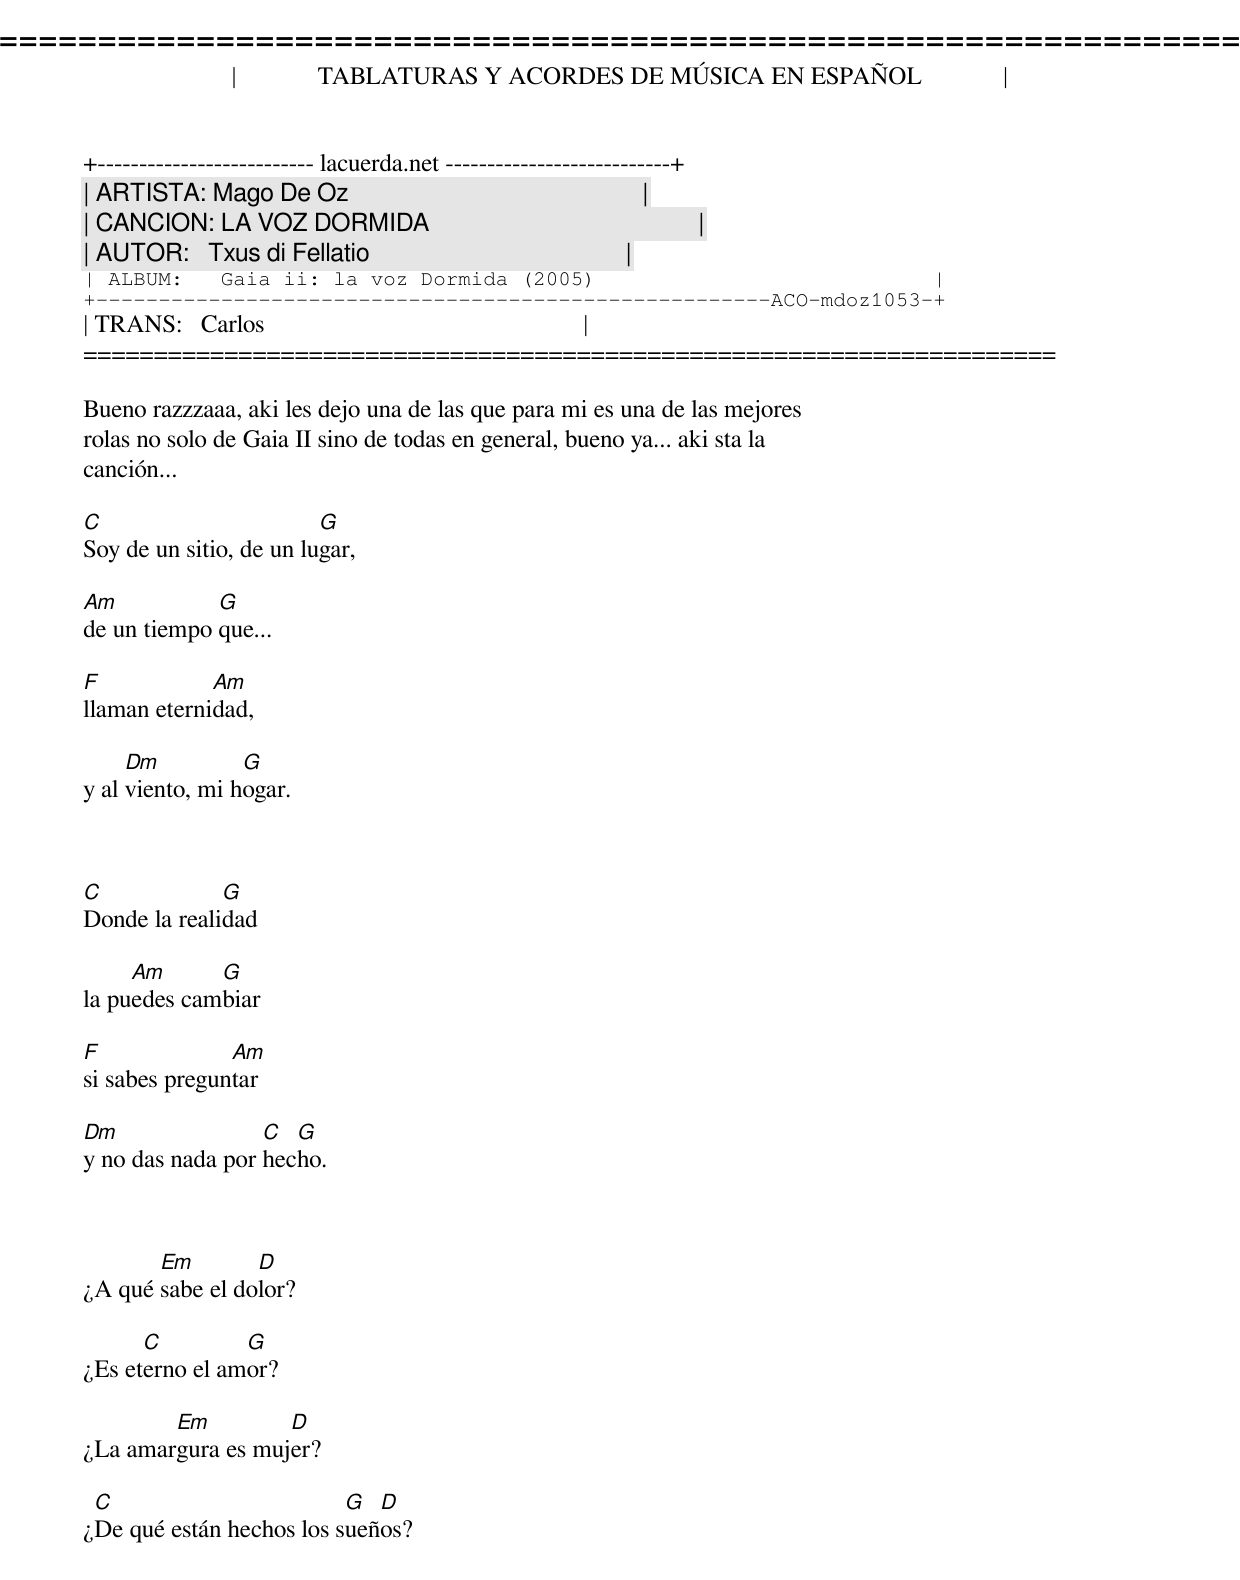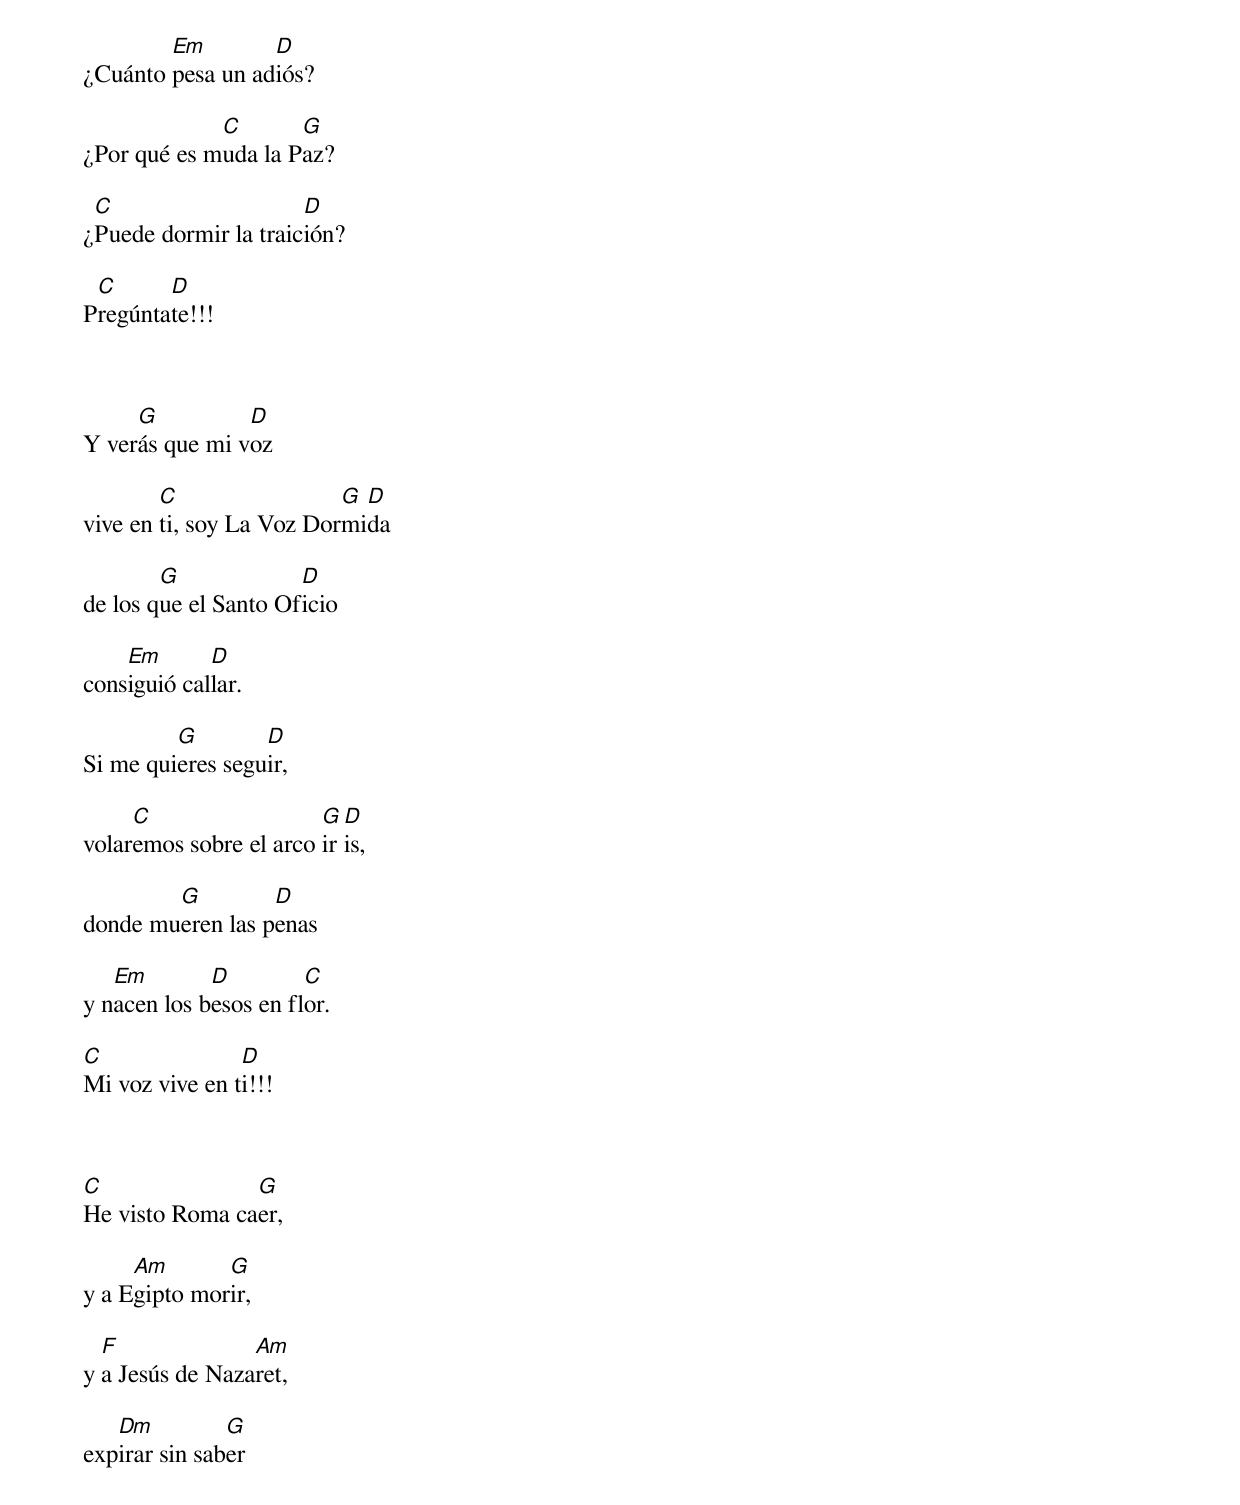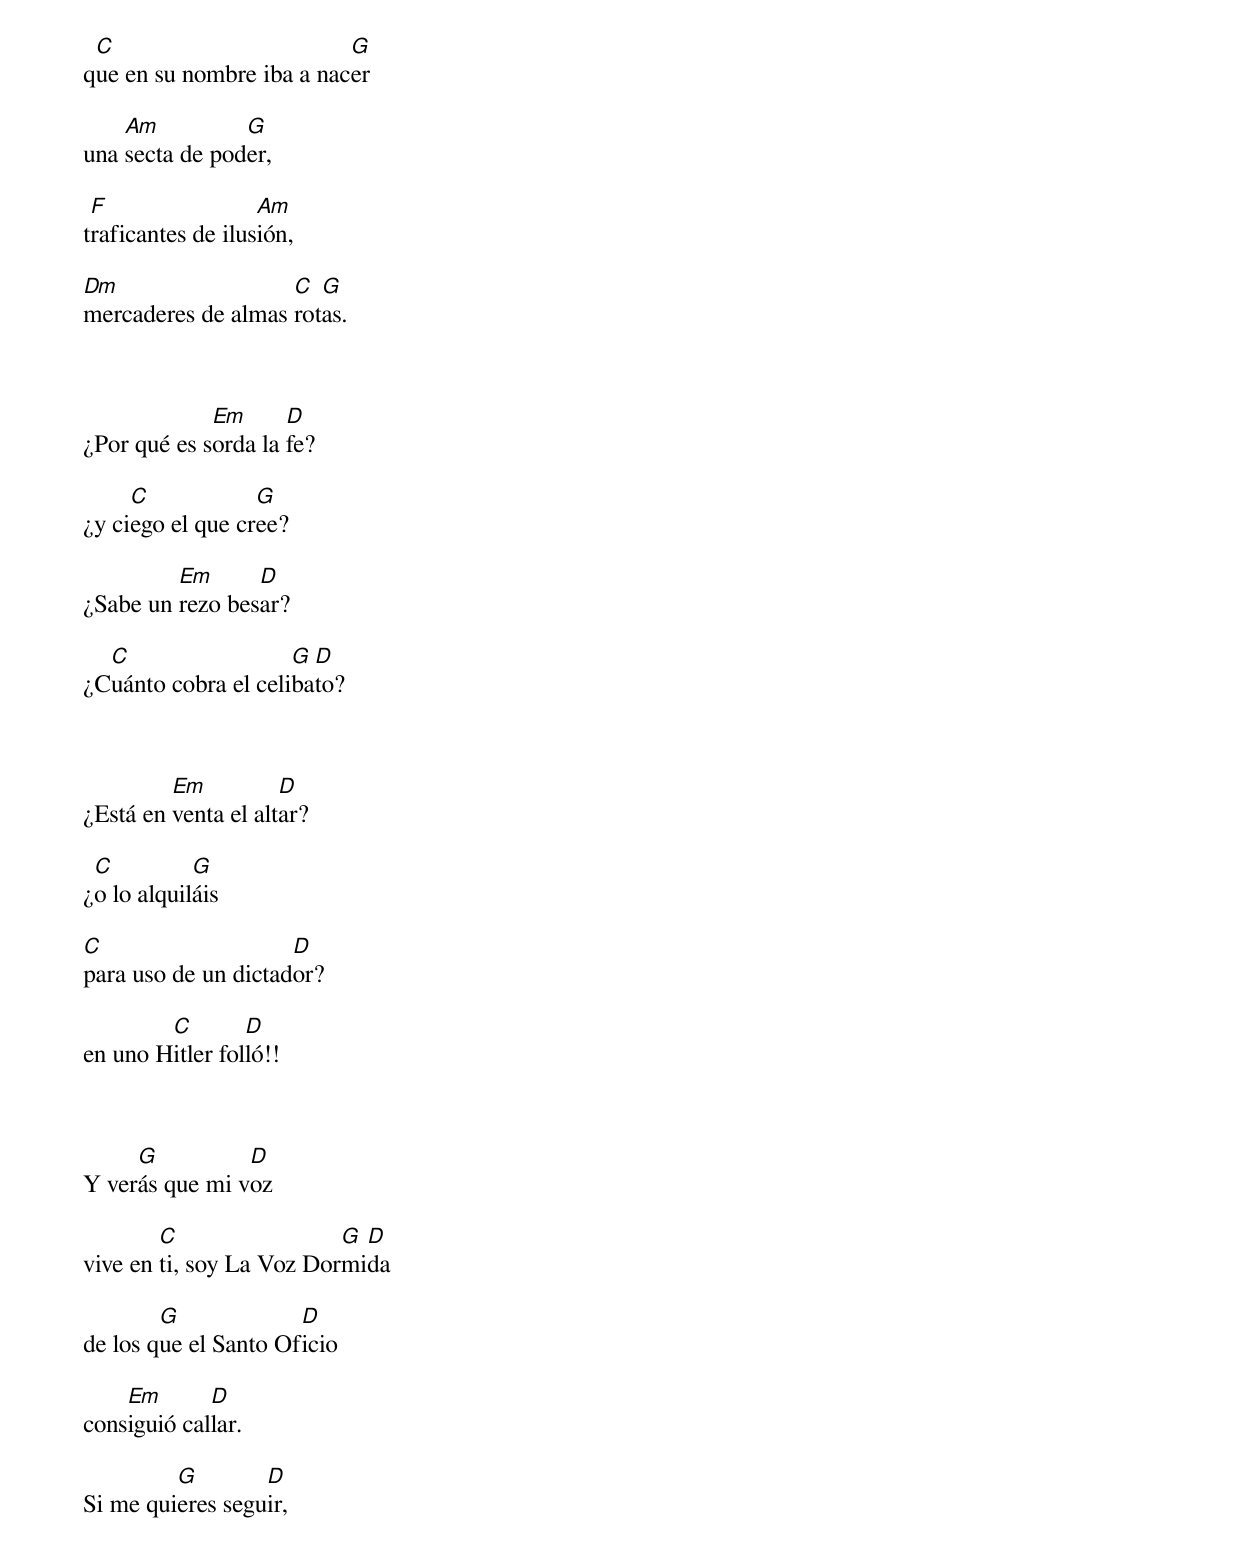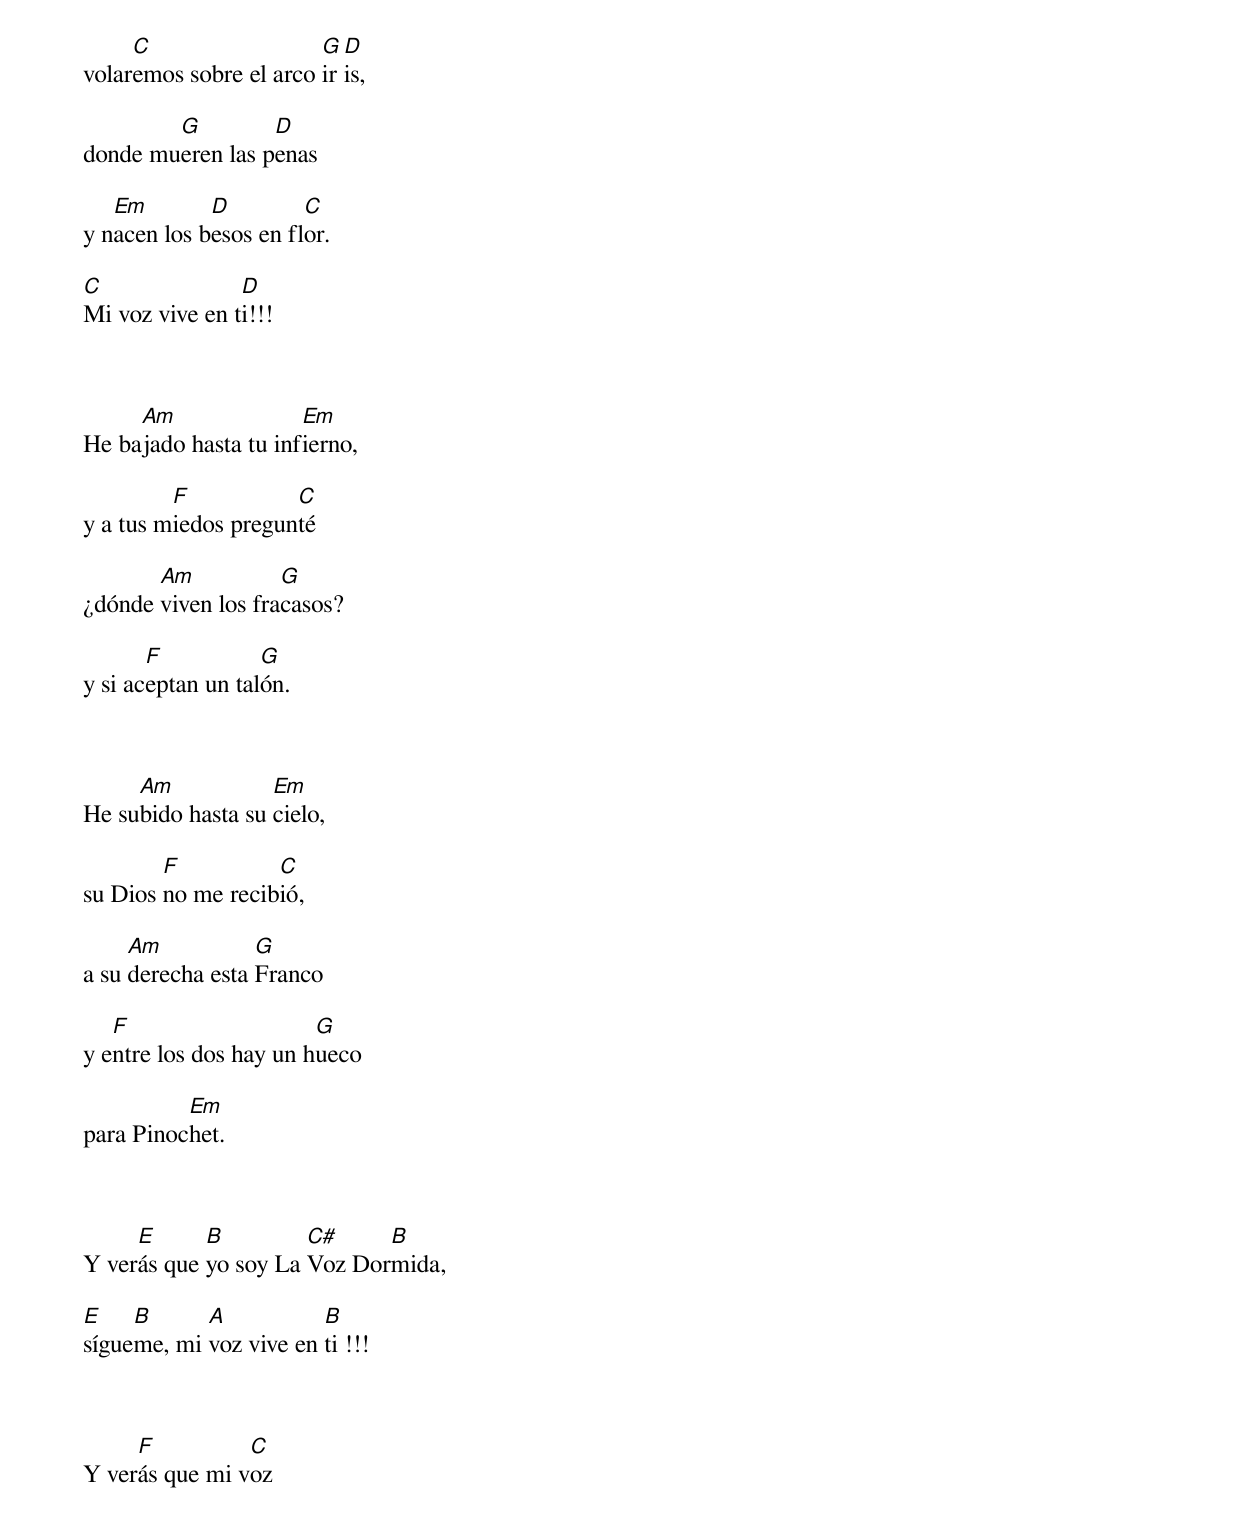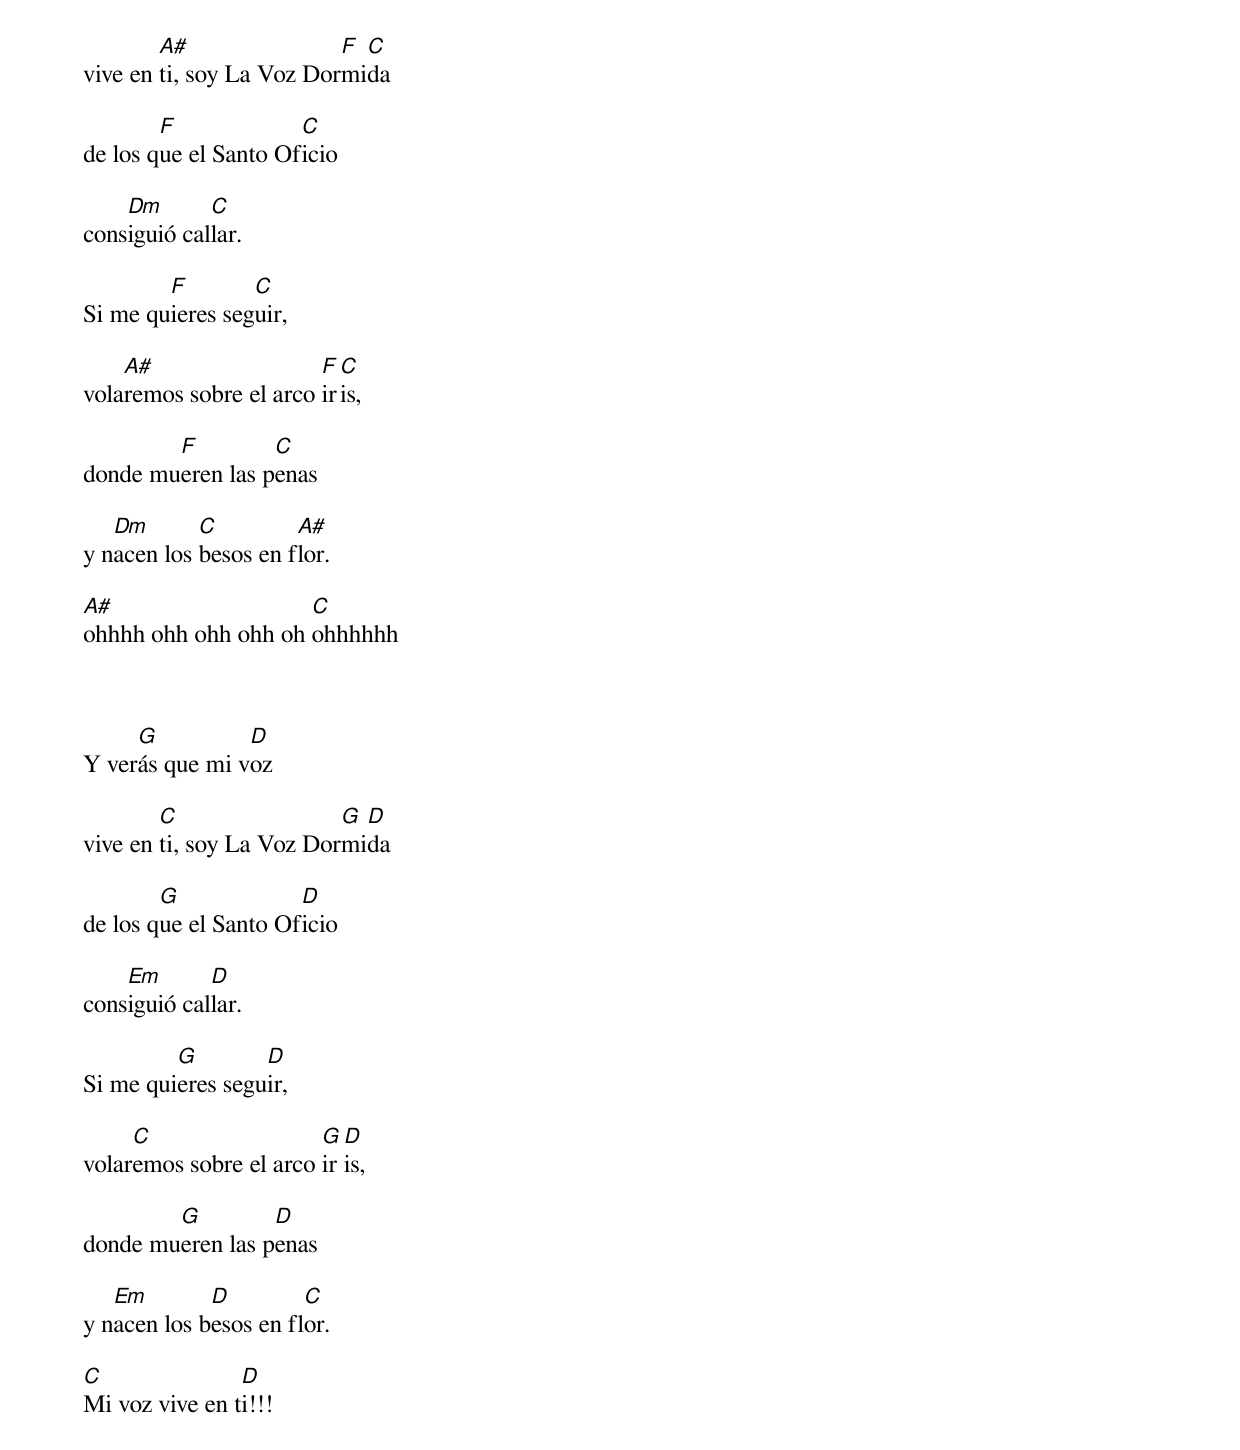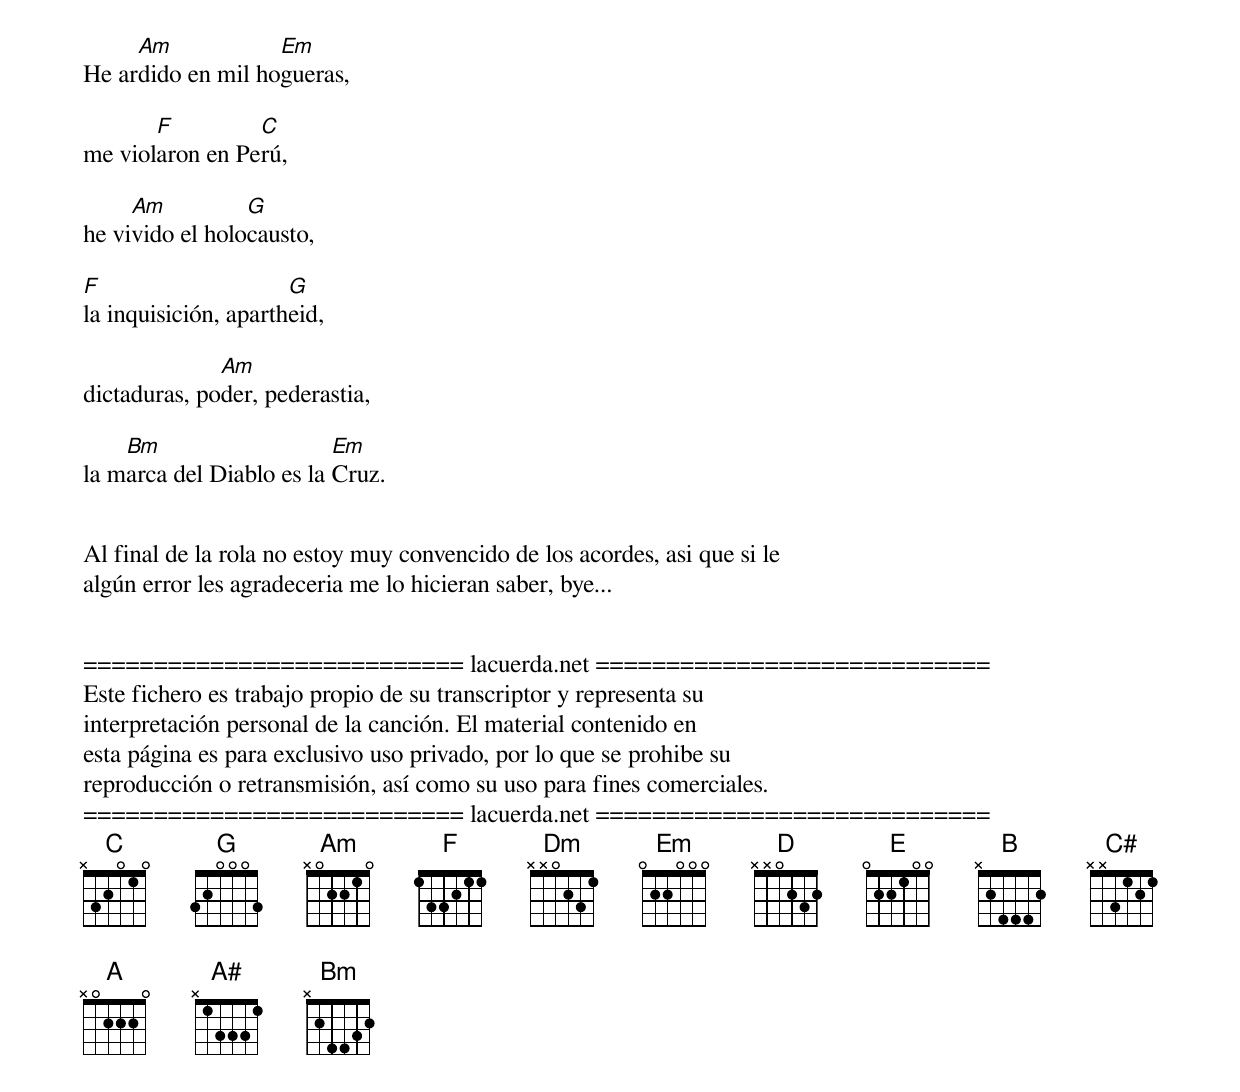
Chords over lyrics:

=====================================================================
|             TABLATURAS Y ACORDES DE MÚSICA EN ESPAÑOL             |
+-------------------------- lacuerda.net ---------------------------+
| ARTISTA: Mago De Oz                                               |
| CANCION: LA VOZ DORMIDA                                           |
| AUTOR:   Txus di Fellatio                                         |
| ALBUM:   Gaia ii: la voz Dormida (2005)                           |
+------------------------------------------------------ACO-mdoz1053-+
| TRANS:   Carlos                                                   |
=====================================================================

Bueno razzzaaa, aki les dejo una de las que para mi es una de las mejores
rolas no solo de Gaia II sino de todas en general, bueno ya... aki sta la
canción...

C                        G
Soy de un sitio, de un lugar,

Am           G
de un tiempo que...

F            Am
llaman eternidad,

     Dm          G
y al viento, mi hogar.



C             G
Donde la realidad

     Am      G
la puedes cambiar

F              Am
si sabes preguntar

Dm                C  G
y no das nada por hecho.



       Em        D
¿A qué sabe el dolor?

      C         G
¿Es eterno el amor?

        Em         D
¿La amargura es mujer?

 C                        G  D
¿De qué están hechos los sueños?



        Em        D
¿Cuánto pesa un adiós?

             C       G
¿Por qué es muda la Paz?

 C                    D
¿Puede dormir la traición?

 C      D
Pregúntate!!!



     G          D
Y verás que mi voz

        C                 G D
vive en ti, soy La Voz Dormida

        G             D
de los que el Santo Oficio

    Em       D
consiguió callar.

         G        D
Si me quieres seguir,

     C                  G D
volaremos sobre el arco iris,

        G         D
donde mueren las penas

   Em        D         C
y nacen los besos en flor.

C               D
Mi voz vive en ti!!!



C               G
He visto Roma caer,

     Am       G
y a Egipto morir,

  F              Am
y a Jesús de Nazaret,

   Dm          G
expirar sin saber



 C                        G
que en su nombre iba a nacer

    Am          G
una secta de poder,

 F                 Am
traficantes de ilusión,

Dm                  C  G
mercaderes de almas rotas.



             Em      D
¿Por qué es sorda la fe?

     C            G
¿y ciego el que cree?

         Em      D
¿Sabe un rezo besar?

  C                  G D
¿Cuánto cobra el celibato?



         Em          D
¿Está en venta el altar?

 C          G
¿o lo alquiláis

C                    D
para uso de un dictador?

        C        D
en uno Hitler folló!!



     G          D
Y verás que mi voz

        C                 G D
vive en ti, soy La Voz Dormida

        G             D
de los que el Santo Oficio

    Em       D
consiguió callar.

         G        D
Si me quieres seguir,

     C                  G D
volaremos sobre el arco iris,

        G         D
donde mueren las penas

   Em        D         C
y nacen los besos en flor.

C               D
Mi voz vive en ti!!!



     Am               Em
He bajado hasta tu infierno,

         F           C
y a tus miedos pregunté

       Am           G
¿dónde viven los fracasos?

       F           G
y si aceptan un talón.



     Am            Em
He subido hasta su cielo,

        F          C
su Dios no me recibió,

     Am           G
a su derecha esta Franco

   F                    G
y entre los dos hay un hueco

          Em
para Pinochet.



     E      B         C#     B
Y verás que yo soy La Voz Dormida,

E    B      A           B
sígueme, mi voz vive en ti !!!



     F          C
Y verás que mi voz

        A#                F C
vive en ti, soy La Voz Dormida

        F             C
de los que el Santo Oficio

    Dm       C
consiguió callar.

        F        C
Si me quieres seguir,

    A#                  F C
volaremos sobre el arco iris,

        F         C
donde mueren las penas

   Dm       C         A#
y nacen los besos en flor.

A#                   C
ohhhh ohh ohh ohh oh ohhhhhh



     G          D
Y verás que mi voz

        C                 G D
vive en ti, soy La Voz Dormida

        G             D
de los que el Santo Oficio

    Em       D
consiguió callar.

         G        D
Si me quieres seguir,

     C                  G D
volaremos sobre el arco iris,

        G         D
donde mueren las penas

   Em        D         C
y nacen los besos en flor.

C               D
Mi voz vive en ti!!!



     Am            Em
He ardido en mil hogueras,

       F         C
me violaron en Perú,

     Am          G
he vivido el holocausto,

F                     G
la inquisición, apartheid,

              Am
dictaduras, poder, pederastia,

    Bm                    Em
la marca del Diablo es la Cruz.


Al final de la rola no estoy muy convencido de los acordes, asi que si le
algún error les agradeceria me lo hicieran saber, bye...


=========================== lacuerda.net ============================
Este fichero es trabajo propio de su transcriptor y representa su
interpretación personal de la canción. El material contenido en
esta página es para exclusivo uso privado, por lo que se prohibe su
reproducción o retransmisión, así como su uso para fines comerciales.
=========================== lacuerda.net ============================
